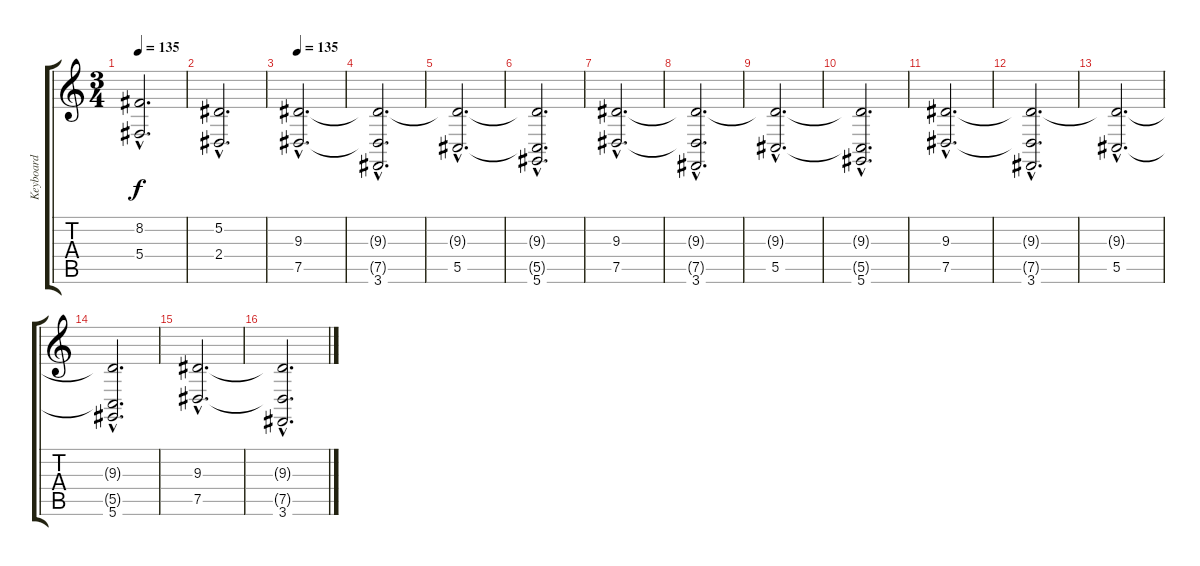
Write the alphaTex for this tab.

\track ("Keyboard" "Keyboard") {instrument stringensemble1}
\staff {score tabs}
\tuning (Eb4 Bb3 Gb3 Db3 Ab2 Eb2) {hide}
\ts (3 4)
\tempo 135
\clef g2
\ks c
(8.2{hac} 5.4{hac}).2{d dy f} |
(5.2{hac} 2.4{hac}).2{d} |
\tempo 135
(9.3{hac} 7.5{hac}).2{d} |
(9.3{hac t} 7.5{hac t} 3.6{hac}).2{d} |
(9.3{hac t} 5.5{hac}).2{d} |
(9.3{hac t} 5.5{hac t} 5.6{hac}).2{d} |
(9.3{hac} 7.5{hac}).2{d} |
(9.3{hac t} 7.5{hac t} 3.6{hac}).2{d} |
(9.3{hac t} 5.5{hac}).2{d} |
(9.3{hac t} 5.5{hac t} 5.6{hac}).2{d} |
(9.3{hac} 7.5{hac}).2{d} |
(9.3{hac t} 7.5{hac t} 3.6{hac}).2{d} |
(9.3{hac t} 5.5{hac}).2{d} |
(9.3{hac t} 5.5{hac t} 5.6{hac}).2{d} |
(9.3{hac} 7.5{hac}).2{d} |
(9.3{hac t} 7.5{hac t} 3.6{hac}).2{d}
